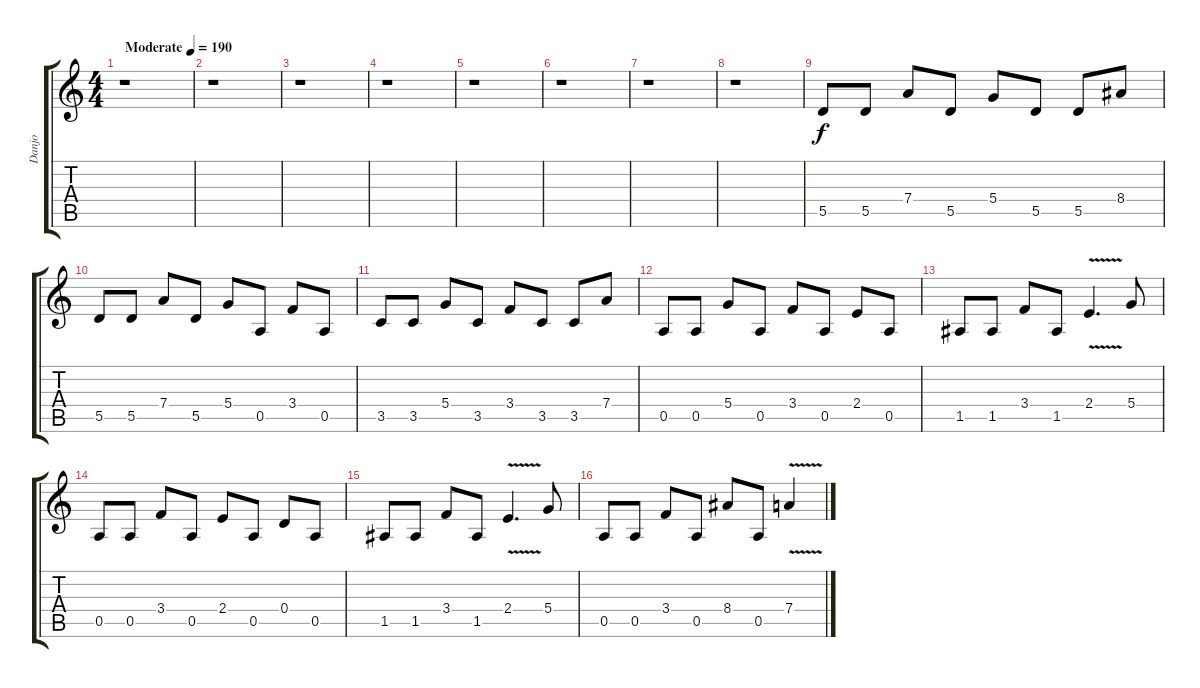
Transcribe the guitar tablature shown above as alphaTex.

\track ("Danjo" "Danjo") {instrument distortionguitar}
\staff {score tabs}
\tuning (E4 B3 G3 D3 A2 E2) {hide}
\ts (4 4)
\tempo (190 "Moderate")
\clef g2
\ks c
r.1{dy f instrument distortionguitar} |
r.1 |
r.1 |
r.1 |
r.1 |
r.1 |
r.1 |
r.1 |
5.5.8 5.5.8 7.4.8 5.5.8 5.4.8 5.5.8 5.5.8 8.4.8 |
5.5.8 5.5.8 7.4.8 5.5.8 5.4.8 0.5.8 3.4.8 0.5.8 |
3.5.8 3.5.8 5.4.8 3.5.8 3.4.8 3.5.8 3.5.8 7.4.8 |
0.5.8 0.5.8 5.4.8 0.5.8 3.4.8 0.5.8 2.4.8 0.5.8 |
1.5.8 1.5.8 3.4.8 1.5.8 2.4{v}.4{d} 5.4.8 |
0.5.8 0.5.8 3.4.8 0.5.8 2.4.8 0.5.8 0.4.8 0.5.8 |
1.5.8 1.5.8 3.4.8 1.5.8 2.4{v}.4{d} 5.4.8 |
0.5.8 0.5.8 3.4.8 0.5.8 8.4.8 0.5.8 7.4{v}.4
